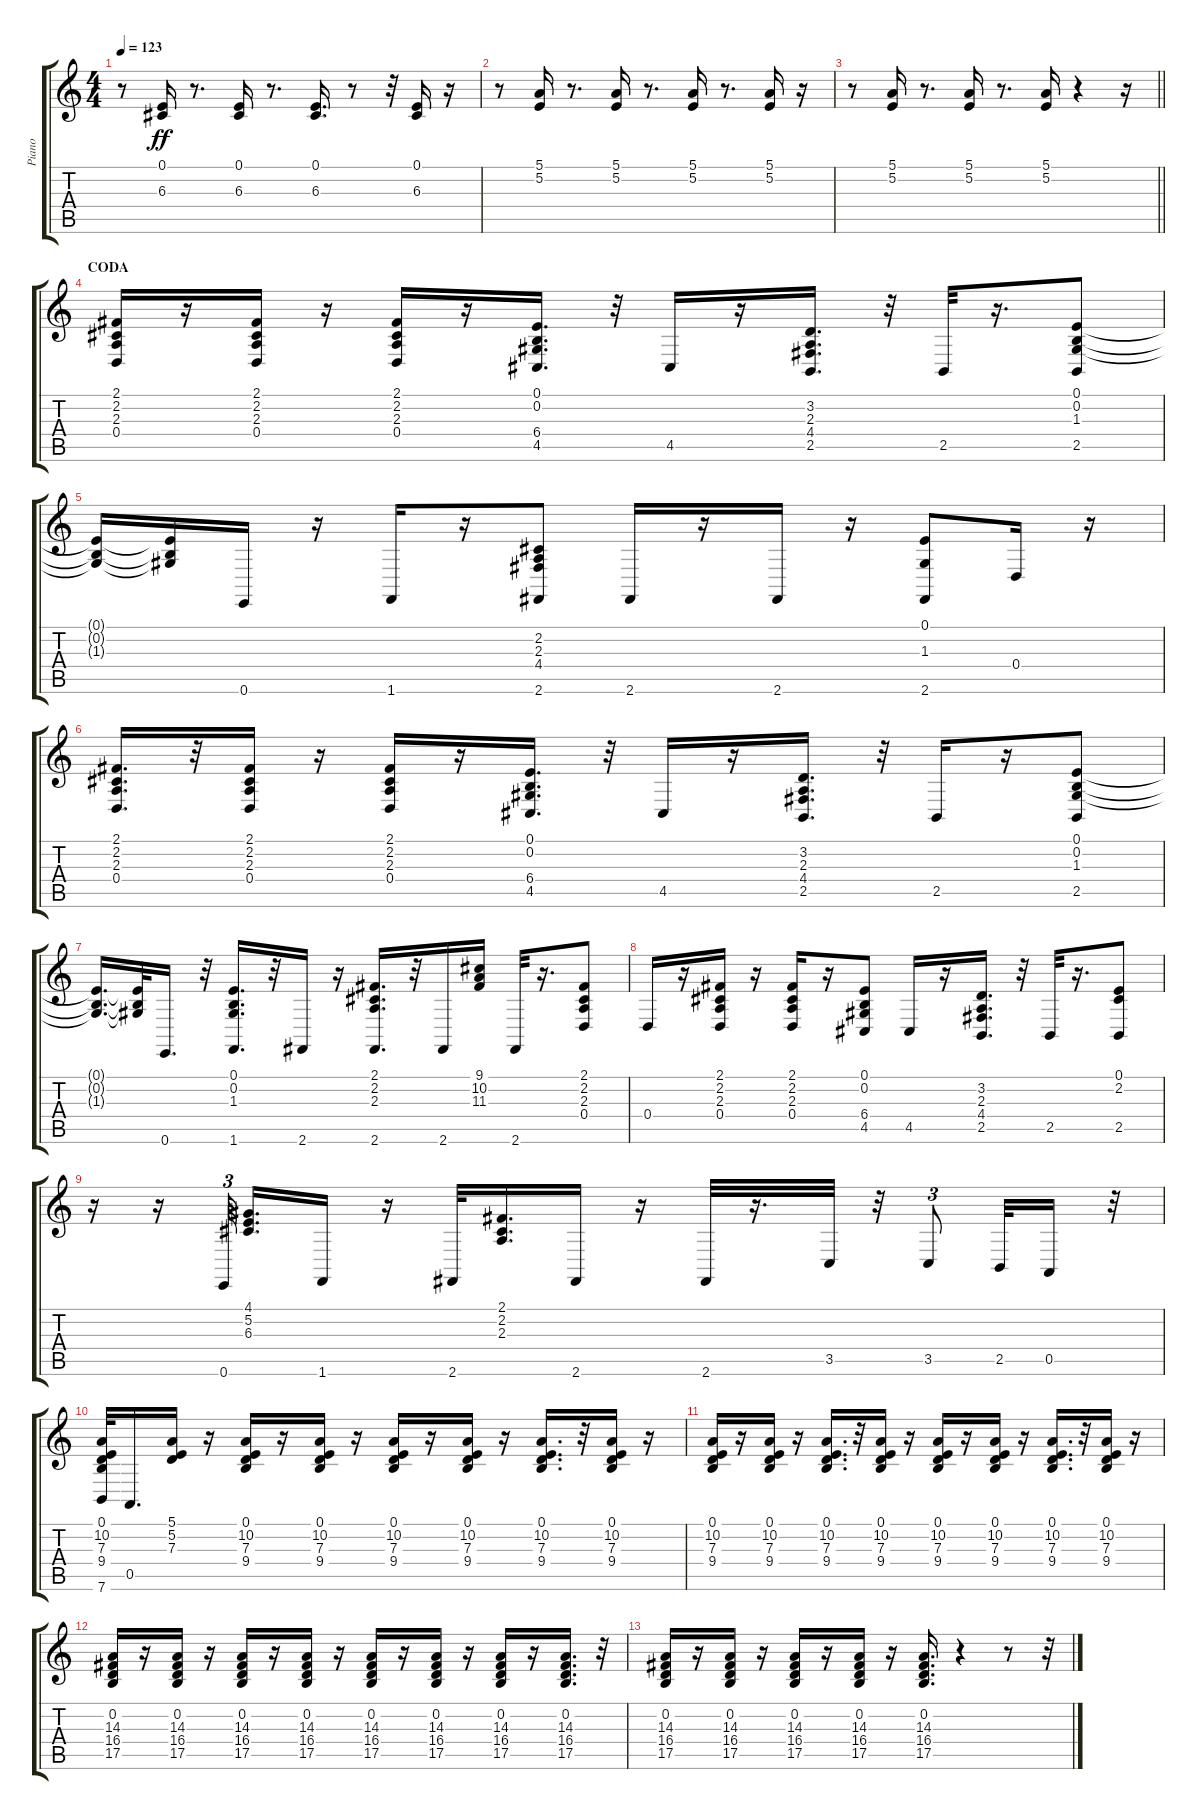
\track ("Piano" "Piano") {instrument brightacousticpiano}
\staff {score tabs}
\tuning (E4 B3 G3 D3 A2 E2) {hide}
\ts (4 4)
\tempo 123
\clef g2
\ks c
r.8{dy ff} (0.1 6.3).16 r.8{d} (0.1 6.3).16 r.8{d} (0.1 6.3).16{d} r.8 r.32 (0.1 6.3).16 r.16 |
r.8 (5.1 5.2).16 r.8{d} (5.1 5.2).16 r.8{d} (5.1 5.2).16 r.8{d} (5.1 5.2).16 r.16 |
\barLineRight lightlight
r.8 (5.1 5.2).16 r.8{d} (5.1 5.2).16 r.8{d} (5.1 5.2).16 r.4 r.16 |
\section ("" "CODA")
(2.1 2.2 2.3 0.4).16 r.16 (2.1 2.2 2.3 0.4).16 r.16 (2.1 2.2 2.3 0.4).16 r.16 (0.1 0.2 6.4 4.5).16{d} r.32 4.5.16 r.16 (3.2 2.3 4.4 2.5).16{d} r.32 2.5.32 r.16{d} (0.1 0.2 1.3 2.5).8 |
(0.1{t} 0.2{t} 1.3{t}).16 (0.1{t} 0.2{t} 1.3{t}).16 0.6.16 r.16 1.6.16 r.16 (2.2 2.3 4.4 2.6).8 2.6.16 r.16 2.6.16 r.16 (0.1 1.3 2.6).8 0.4.16 r.16 |
(2.1 2.2 2.3 0.4).16{d} r.32 (2.1 2.2 2.3 0.4).16 r.16 (2.1 2.2 2.3 0.4).16 r.16 (0.1 0.2 6.4 4.5).16{d} r.32 4.5.16 r.16 (3.2 2.3 4.4 2.5).16{d} r.32 2.5.16 r.16 (0.1 0.2 1.3 2.5).8 |
(0.1{t} 0.2{t} 1.3{t}).16{d} (0.1{t} 0.2{t} 1.3{t}).32 0.6.16{d} r.32 (0.1 0.2 1.3 1.6).16{d} r.32 2.6.16 r.16 (2.1 2.2 2.3 2.6).16{d} r.32 2.6.16 (9.1 10.2 11.3).16 2.6.32 r.16{d} (2.1 2.2 2.3 0.4).8 |
0.4.16 r.16 (2.1 2.2 2.3 0.4).16 r.16 (2.1 2.2 2.3 0.4).16 r.16 (0.1 0.2 6.4 4.5).8 4.5.16 r.16 (3.2 2.3 4.4 2.5).16{d} r.32 2.5.32 r.16{d} (0.1 2.2 2.5).8 |
r.16 r.16 0.6.64{tu (3 2) beam splitsecondary} (4.1 5.2 6.3).16{d} 1.6.16 r.16 2.6.32 (2.1 2.2 2.3).16{d} 2.6.16 r.16 2.6.32 r.16{d} 3.5.32 r.32 3.5.8{tu (3 2)} 2.5.32 0.5.16 r.32 |
(0.1 10.2 7.3 9.4 7.6).32 0.5.16{d} (5.1 5.2 7.3).16 r.16 (0.1 10.2 7.3 9.4).16 r.16 (0.1 10.2 7.3 9.4).16 r.16 (0.1 10.2 7.3 9.4).16 r.16 (0.1 10.2 7.3 9.4).16 r.16 (0.1 10.2 7.3 9.4).16{d} r.32 (0.1 10.2 7.3 9.4).16 r.16 |
(0.1 10.2 7.3 9.4).16 r.16 (0.1 10.2 7.3 9.4).16 r.16 (0.1 10.2 7.3 9.4).16{d} r.32 (0.1 10.2 7.3 9.4).16 r.16 (0.1 10.2 7.3 9.4).16 r.16 (0.1 10.2 7.3 9.4).16 r.16 (0.1 10.2 7.3 9.4).16{d} r.32 (0.1 10.2 7.3 9.4).16 r.16 |
(0.2 14.3 16.4 17.5).16 r.16 (0.2 14.3 16.4 17.5).16 r.16 (0.2 14.3 16.4 17.5).16 r.16 (0.2 14.3 16.4 17.5).16 r.16 (0.2 14.3 16.4 17.5).16 r.16 (0.2 14.3 16.4 17.5).16 r.16 (0.2 14.3 16.4 17.5).16 r.16 (0.2 14.3 16.4 17.5).16{d} r.32 |
(0.2 14.3 16.4 17.5).16 r.16 (0.2 14.3 16.4 17.5).16 r.16 (0.2 14.3 16.4 17.5).16 r.16 (0.2 14.3 16.4 17.5).16 r.16 (0.2 14.3 16.4 17.5).16{d} r.4 r.8 r.32
